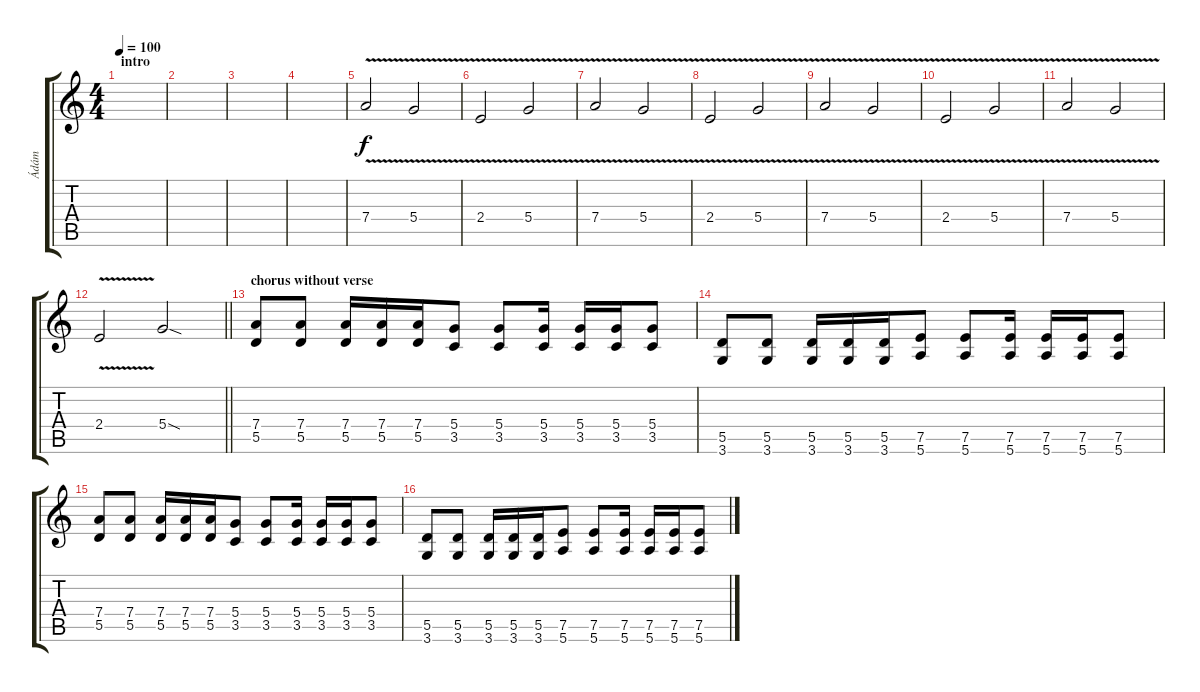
\track ("Ádám" "Ádám") {instrument distortionguitar}
\staff {score tabs}
\tuning (E4 B3 G3 D3 A2 E2) {hide}
\ts (4 4)
\section ("" "intro")
\tempo 100
\clef g2
\ks c
|
|
|
|
7.4{v}.2 5.4{v}.2 |
2.4{v}.2 5.4{v}.2 |
7.4{v}.2 5.4{v}.2 |
2.4{v}.2 5.4{v}.2 |
7.4{v}.2 5.4{v}.2 |
2.4{v}.2 5.4{v}.2 |
7.4{v}.2 5.4{v}.2 |
\barLineRight lightlight
2.4{v}.2 5.4{sod}.2 |
\section ("" "chorus without verse")
(7.4 5.5).8 (7.4 5.5).8 (7.4 5.5).16 (7.4 5.5).16 (7.4 5.5).16 (5.4 3.5).8 (5.4 3.5).8 (5.4 3.5).16 (5.4 3.5).16 (5.4 3.5).16 (5.4 3.5).8 |
(5.5 3.6).8 (5.5 3.6).8 (5.5 3.6).16 (5.5 3.6).16 (5.5 3.6).16 (7.5 5.6).8 (7.5 5.6).8 (7.5 5.6).16 (7.5 5.6).16 (7.5 5.6).16 (7.5 5.6).8 |
(7.4 5.5).8 (7.4 5.5).8 (7.4 5.5).16 (7.4 5.5).16 (7.4 5.5).16 (5.4 3.5).8 (5.4 3.5).8 (5.4 3.5).16 (5.4 3.5).16 (5.4 3.5).16 (5.4 3.5).8 |
(5.5 3.6).8 (5.5 3.6).8 (5.5 3.6).16 (5.5 3.6).16 (5.5 3.6).16 (7.5 5.6).8 (7.5 5.6).8 (7.5 5.6).16 (7.5 5.6).16 (7.5 5.6).16 (7.5 5.6).8
